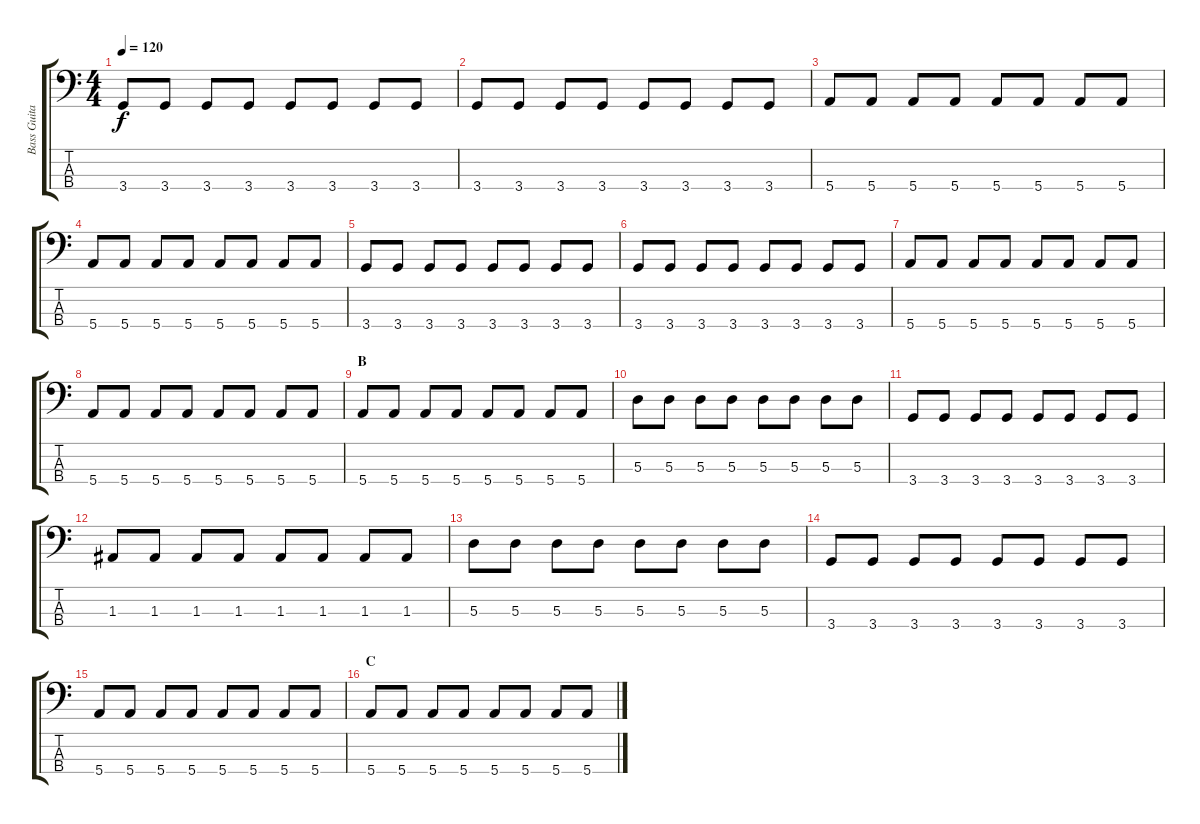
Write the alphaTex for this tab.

\track ("Bass Guitar" "Bass Guita") {instrument electricbassfinger}
\staff {score tabs}
\tuning (G2 D2 A1 E1) {hide}
\ts (4 4)
\tempo 120
\clef f4
\ks c
3.4.8{dy f} 3.4.8 3.4.8 3.4.8 3.4.8 3.4.8 3.4.8 3.4.8 |
3.4.8 3.4.8 3.4.8 3.4.8 3.4.8 3.4.8 3.4.8 3.4.8 |
5.4.8 5.4.8 5.4.8 5.4.8 5.4.8 5.4.8 5.4.8 5.4.8 |
5.4.8 5.4.8 5.4.8 5.4.8 5.4.8 5.4.8 5.4.8 5.4.8 |
3.4.8 3.4.8 3.4.8 3.4.8 3.4.8 3.4.8 3.4.8 3.4.8 |
3.4.8 3.4.8 3.4.8 3.4.8 3.4.8 3.4.8 3.4.8 3.4.8 |
5.4.8 5.4.8 5.4.8 5.4.8 5.4.8 5.4.8 5.4.8 5.4.8 |
5.4.8 5.4.8 5.4.8 5.4.8 5.4.8 5.4.8 5.4.8 5.4.8 |
\section ("" "B")
5.4.8 5.4.8 5.4.8 5.4.8 5.4.8 5.4.8 5.4.8 5.4.8 |
5.3.8 5.3.8 5.3.8 5.3.8 5.3.8 5.3.8 5.3.8 5.3.8 |
3.4.8 3.4.8 3.4.8 3.4.8 3.4.8 3.4.8 3.4.8 3.4.8 |
1.3.8 1.3.8 1.3.8 1.3.8 1.3.8 1.3.8 1.3.8 1.3.8 |
5.3.8 5.3.8 5.3.8 5.3.8 5.3.8 5.3.8 5.3.8 5.3.8 |
3.4.8 3.4.8 3.4.8 3.4.8 3.4.8 3.4.8 3.4.8 3.4.8 |
5.4.8 5.4.8 5.4.8 5.4.8 5.4.8 5.4.8 5.4.8 5.4.8 |
\section ("" "C")
5.4.8 5.4.8 5.4.8 5.4.8 5.4.8 5.4.8 5.4.8 5.4.8
